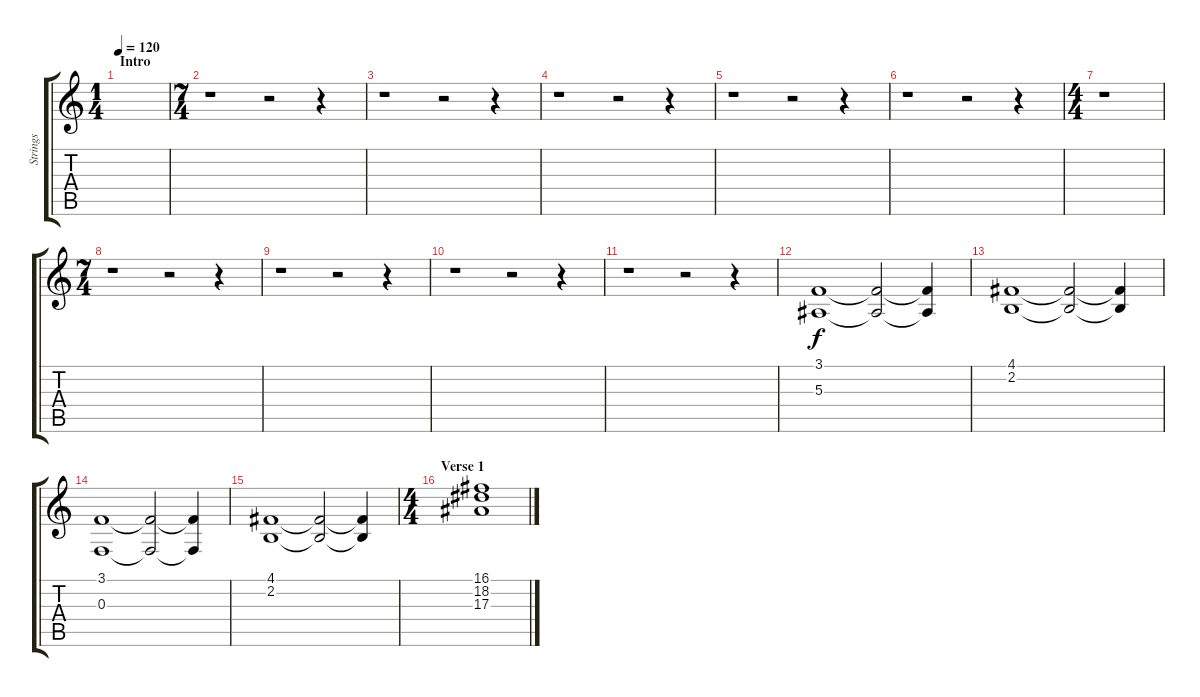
\track ("Strings" "Strings") {instrument synthstrings1}
\staff {score tabs}
\tuning (D4 A3 F3 C3 G2 D2) {hide}
\ts (1 4)
\section ("" "Intro")
\tempo 120
\clef g2
\ks c
|
\ts (7 4)
r.1 r.2 r.4 |
r.1 r.2 r.4 |
r.1 r.2 r.4 |
r.1 r.2 r.4 |
r.1 r.2 r.4 |
\ts (4 4)
r.1 |
\ts (7 4)
r.1 r.2 r.4 |
r.1 r.2 r.4 |
r.1 r.2 r.4 |
r.1 r.2 r.4 |
(3.1 5.3).1 (3.1{t} 5.3{t}).2 (3.1{t} 5.3{t}).4 |
(4.1 2.2).1 (4.1{t} 2.2{t}).2 (4.1{t} 2.2{t}).4 |
(3.1 0.3).1 (3.1{t} 0.3{t}).2 (3.1{t} 0.3{t}).4 |
(4.1 2.2).1 (4.1{t} 2.2{t}).2 (4.1{t} 2.2{t}).4 |
\ts (4 4)
\section ("" "Verse 1")
(16.1 18.2 17.3).1
